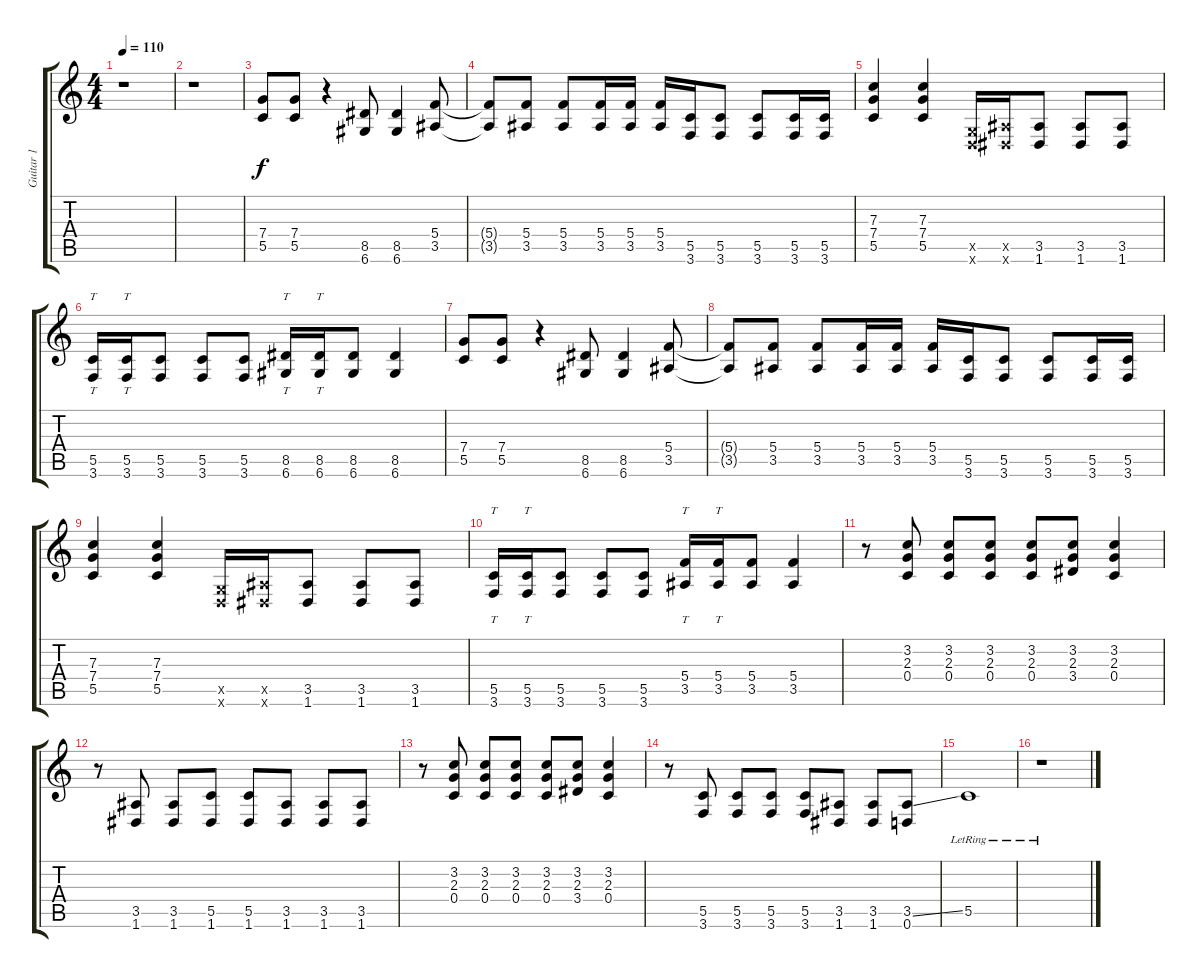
\track ("Guitar 1" "Guitar 1") {instrument distortionguitar}
\staff {score tabs}
\tuning (D4 A3 F3 C3 G2 D2) {hide}
\ts (4 4)
\tempo 110
\clef g2
\ks c
r.1{dy f} |
r.1 |
(7.4 5.5).8 (7.4 5.5).8 r.4 (8.5 6.6).8 (8.5 6.6).4 (5.4 3.5).8 |
(5.4{t} 3.5{t}).8 (5.4 3.5).8 (5.4 3.5).8 (5.4 3.5).16 (5.4 3.5).16 (5.4 3.5).16 (5.5 3.6).16 (5.5 3.6).8 (5.5 3.6).8 (5.5 3.6).16 (5.5 3.6).16 |
(7.3 7.4 5.5).4 (7.3 7.4 5.5).4 (0.5{x} 0.6{x}).16 (3.5{x} 1.6{x}).16 (3.5 1.6).8 (3.5 1.6).8 (3.5 1.6).8 |
(5.5 3.6).16{tt} (5.5 3.6).16{tt} (5.5 3.6).8 (5.5 3.6).8 (5.5 3.6).8 (8.5 6.6).16{tt} (8.5 6.6).16{tt} (8.5 6.6).8 (8.5 6.6).4 |
(7.4 5.5).8 (7.4 5.5).8 r.4 (8.5 6.6).8 (8.5 6.6).4 (5.4 3.5).8 |
(5.4{t} 3.5{t}).8 (5.4 3.5).8 (5.4 3.5).8 (5.4 3.5).16 (5.4 3.5).16 (5.4 3.5).16 (5.5 3.6).16 (5.5 3.6).8 (5.5 3.6).8 (5.5 3.6).16 (5.5 3.6).16 |
(7.3 7.4 5.5).4 (7.3 7.4 5.5).4 (0.5{x} 0.6{x}).16 (3.5{x} 1.6{x}).16 (3.5 1.6).8 (3.5 1.6).8 (3.5 1.6).8 |
(5.5 3.6).16{tt} (5.5 3.6).16{tt} (5.5 3.6).8 (5.5 3.6).8 (5.5 3.6).8 (5.4 3.5).16{tt} (5.4 3.5).16{tt} (5.4 3.5).8 (5.4 3.5).4 |
r.8 (3.2 2.3 0.4).8 (3.2 2.3 0.4).8 (3.2 2.3 0.4).8 (3.2 2.3 0.4).8 (3.2 2.3 3.4).8 (3.2 2.3 0.4).4 |
r.8 (3.5 1.6).8 (3.5 1.6).8 (5.5 1.6).8 (5.5 1.6).8 (3.5 1.6).8 (3.5 1.6).8 (3.5 1.6).8 |
r.8 (3.2 2.3 0.4).8 (3.2 2.3 0.4).8 (3.2 2.3 0.4).8 (3.2 2.3 0.4).8 (3.2 2.3 3.4).8 (3.2 2.3 0.4).4 |
r.8 (5.5 3.6).8 (5.5 3.6).8 (5.5 3.6).8 (5.5 3.6).8 (3.5 1.6).8 (3.5 1.6).8 (3.5{ss} 0.6).8 |
5.5{lr}.1{volume 0} |
r.1
